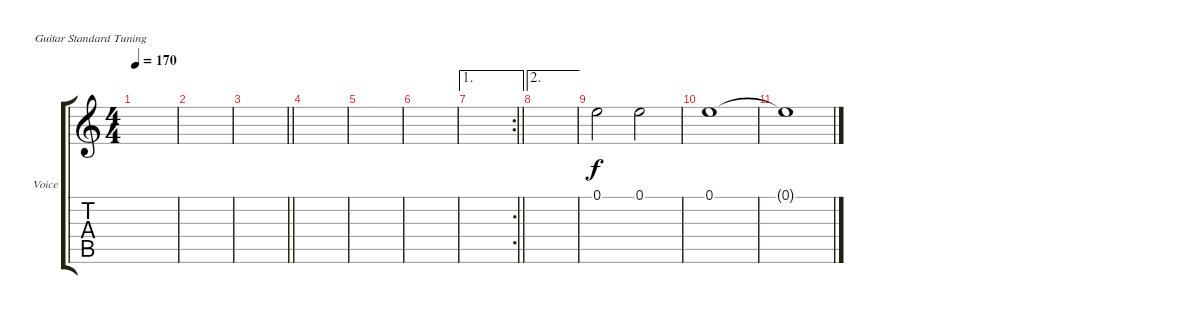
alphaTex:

\bracketExtendMode groupsimilarinstruments
\firstSystemTrackNameOrientation horizontal
\otherSystemsTrackNameOrientation horizontal
\track ("Voice" "Voice") {mute instrument acousticguitarsteel}
\staff {score tabs}
\tuning (E4 B3 G3 D3 A2 E2)
\ts (4 4)
\tempo 170
\clef g2
\scale
0.333333
\ks c
|
\scale
0.333333 |
\scale
0.333333
\barLineRight lightlight
|
\scale
0.333333 |
\scale
0.333333 |
\scale
0.322917 |
\ae 1
\rc 2
\scale
0.354167
\barLineRight lightlight
|
\ae 2
\scale
0.322917 |
\scale
0.333333 0.1.2 0.1.2 |
\scale
0.333333 0.1.1 |
\scale
0.333333 0.1{t}.1 |
\scale
0.333333 |
\scale
0.333333 |
\scale
0.333333 |
\scale
0.333333 |
\scale
0.333333
